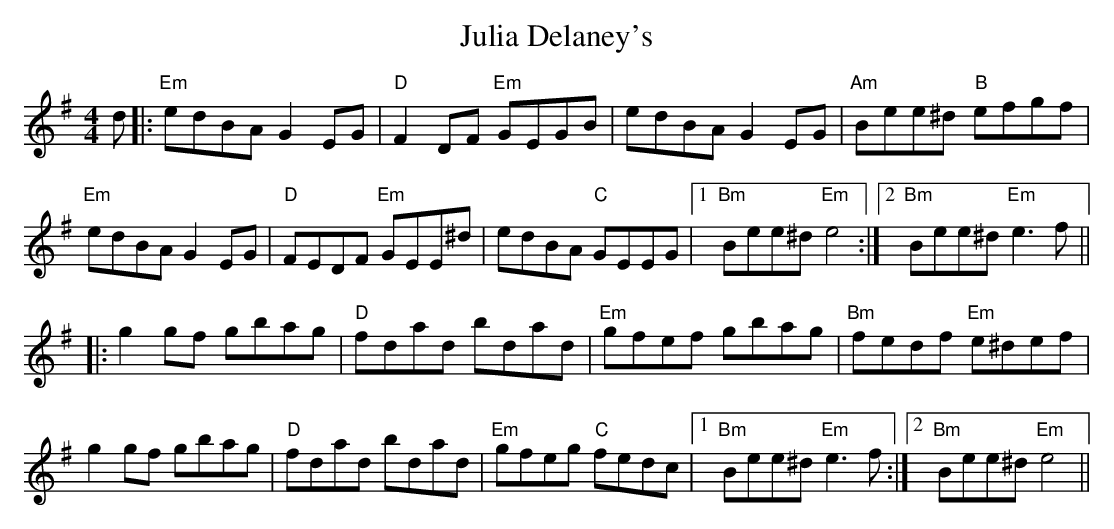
X:1
T: Julia Delaney's
M: 4/4
L: 1/8
K: Emin
d|:"Em"edBA G2EG|"D"F2DF "Em"GEGB|edBA G2EG|"Am"Bee^d "B"efgf|
"Em"edBA G2EG|"D"FEDF "Em"GEE^d|edBA "C"GEEG|1 "Bm"Bee^d "Em"e4:|2 "Bm"Bee^d "Em"e3f||
|:g2gf gbag|"D"fdad bdad|"Em"gfef gbag|"Bm"fedf "Em"e^def|
g2gf gbag|"D"fdad bdad|"Em"gfeg "C"fedc|1 "Bm"Bee^d "Em"e3f:|2 "Bm"Bee^d "Em"e4||
